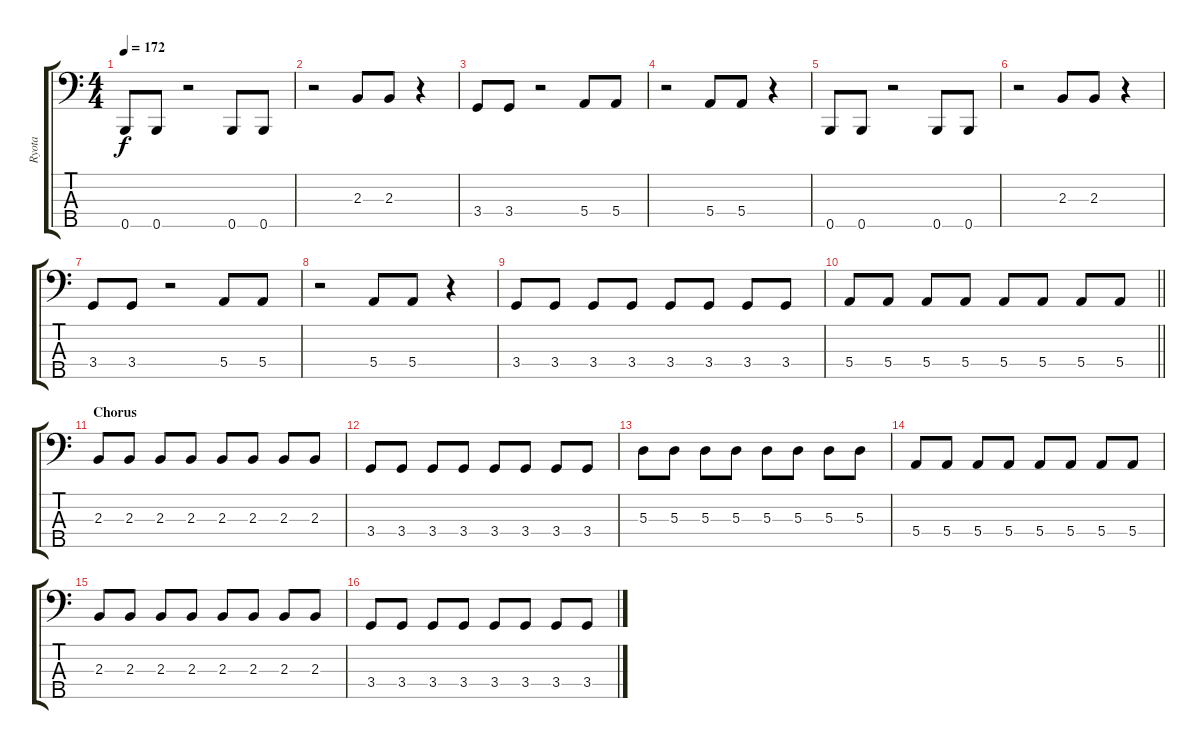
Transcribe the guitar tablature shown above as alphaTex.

\track ("Ryota" "Ryota") {instrument electricbassfinger}
\staff {score tabs}
\tuning (G2 D2 A1 E1 B0) {hide}
\ts (4 4)
\section ("" "")
\tempo 172
\clef f4
\ks c
0.5.8{dy f} 0.5.8 r.2 0.5.8 0.5.8 |
r.2 2.3.8 2.3.8 r.4 |
3.4.8 3.4.8 r.2 5.4.8 5.4.8 |
r.2 5.4.8 5.4.8 r.4 |
0.5.8 0.5.8 r.2 0.5.8 0.5.8 |
r.2 2.3.8 2.3.8 r.4 |
3.4.8 3.4.8 r.2 5.4.8 5.4.8 |
r.2 5.4.8 5.4.8 r.4 |
3.4.8 3.4.8 3.4.8 3.4.8 3.4.8 3.4.8 3.4.8 3.4.8 |
\barLineRight lightlight
5.4.8 5.4.8 5.4.8 5.4.8 5.4.8 5.4.8 5.4.8 5.4.8 |
\section ("" "Chorus")
2.3.8 2.3.8 2.3.8 2.3.8 2.3.8 2.3.8 2.3.8 2.3.8 |
3.4.8 3.4.8 3.4.8 3.4.8 3.4.8 3.4.8 3.4.8 3.4.8 |
5.3.8 5.3.8 5.3.8 5.3.8 5.3.8 5.3.8 5.3.8 5.3.8 |
5.4.8 5.4.8 5.4.8 5.4.8 5.4.8 5.4.8 5.4.8 5.4.8 |
2.3.8 2.3.8 2.3.8 2.3.8 2.3.8 2.3.8 2.3.8 2.3.8 |
3.4.8 3.4.8 3.4.8 3.4.8 3.4.8 3.4.8 3.4.8 3.4.8
